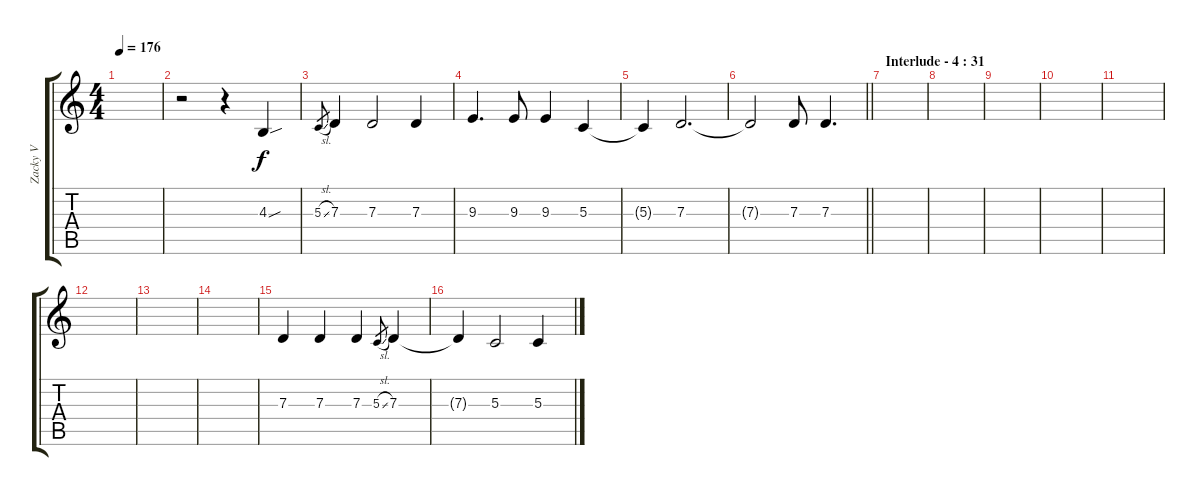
\track ("   Zacky Vengeance - Vocals" "   Zacky V") {instrument sopranosax}
\staff {score tabs}
\tuning (E4 B3 G3 D3 A2 D2) {hide}
\ts (4 4)
\tempo 176
\clef g2
\ks c
|
r.2 r.4 4.3{sou}.4 |
5.3{sl}.8{gr} 7.3.4 7.3.2 7.3.4 |
9.3.4{d} 9.3.8 9.3.4 5.3.4 |
5.3{t}.4 7.3.2{d} |
\barLineRight lightlight
7.3{t}.2 7.3.8 7.3.4{d} |
\section ("" "Interlude - 4 : 31")
|
|
|
|
|
|
|
|
7.3.4 7.3.4 7.3.4 5.3{sl}.8{gr} 7.3.4 |
7.3{t}.4 5.3.2 5.3.4
